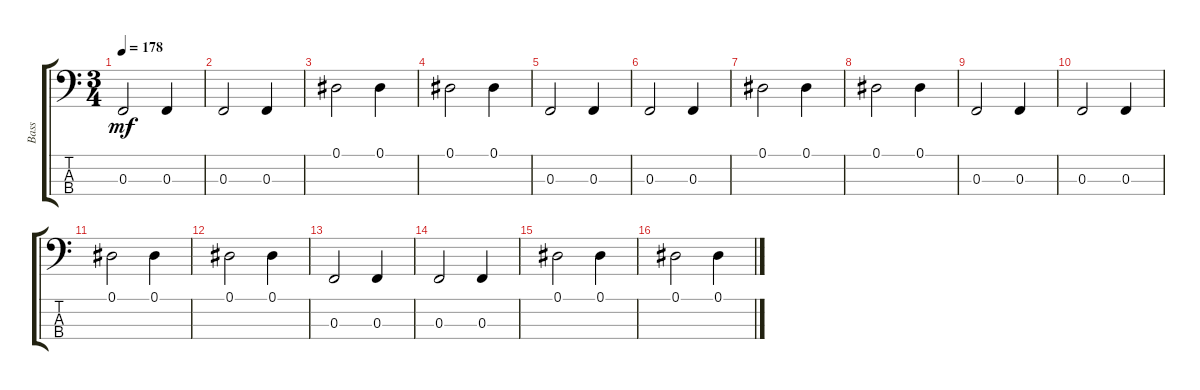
\track ("Bass" "Bass") {instrument slapbass1}
\staff {score tabs}
\tuning (Eb2 Bb1 F1 C1) {hide}
\ts (3 4)
\tempo 178
\clef f4
\ks c
0.3.2{dy mf} 0.3.4 |
0.3.2 0.3.4 |
0.1.2 0.1.4 |
0.1.2 0.1.4 |
0.3.2 0.3.4 |
0.3.2 0.3.4 |
0.1.2 0.1.4 |
0.1.2 0.1.4 |
0.3.2 0.3.4 |
0.3.2 0.3.4 |
0.1.2 0.1.4 |
0.1.2 0.1.4 |
0.3.2 0.3.4 |
0.3.2 0.3.4 |
0.1.2 0.1.4 |
0.1.2 0.1.4
